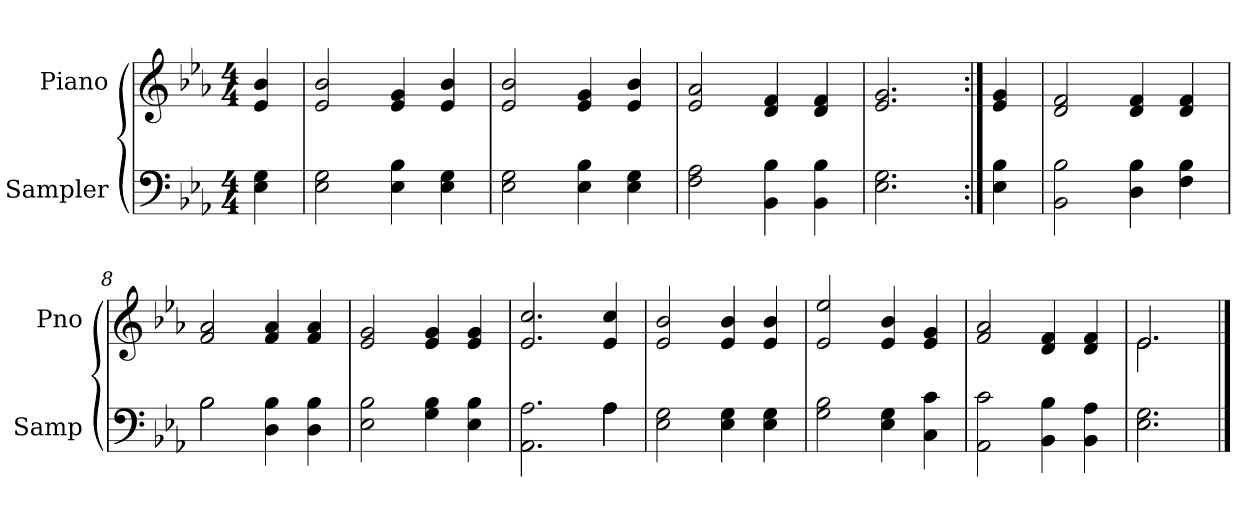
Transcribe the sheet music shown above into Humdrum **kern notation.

**kern	**kern
*part2	*part1
*staff2	*staff1
*I"Sampler	*I"Piano
*I'Samp	*I'Pno
*clefF4	*clefG2
*k[b-e-a-]	*k[b-e-a-]
*E-:	*E-:
*M4/4	*M4/4
=1	=1
4E- 4G	4e- 4b-
=2	=2
2E- 2G	2e- 2b-
4E- 4B-	4e- 4g
4E- 4G	4e- 4b-
=3	=3
2E- 2G	2e- 2b-
4E- 4B-	4e- 4g
4E- 4G	4e- 4b-
=4	=4
2F 2A-	2e- 2a-
4BB- 4B-	4d 4f
4BB- 4B-	4d 4f
=5	=5
2.E- 2.G	2.e- 2.g
=6:|!	=6:|!
4E- 4B-	4e- 4g
=7	=7
2BB- 2B-	2d 2f
4D 4B-	4d 4f
4F 4B-	4d 4f
=8	=8
*^	*
2B-\	2B-	2f 2a-
4D 4B-	2ryy	4f 4a-
4D 4B-	.	4f 4a-
*v	*v	*
=9	=9
2E- 2B-	2e- 2g
4G 4B-	4e- 4g
4E- 4B-	4e- 4g
=10	=10
*^	*
2.AA- 2.A-	2.ryy	2.e- 2.cc
4A-\	4A-	4e- 4cc
*v	*v	*
=11	=11
2E- 2G	2e- 2b-
4E- 4G	4e- 4b-
4E- 4G	4e- 4b-
=12	=12
2G 2B-	2e- 2ee-
4E- 4G	4e- 4b-
4C 4c	4e- 4g
=13	=13
2AA- 2c	2f 2a-
4BB- 4B-	4d 4f
4BB- 4A-	4d 4f
=14	=14
*	*^
2.E- 2.G	2.e-/	2.e-
*	*v	*v
==	==
*-	*-
